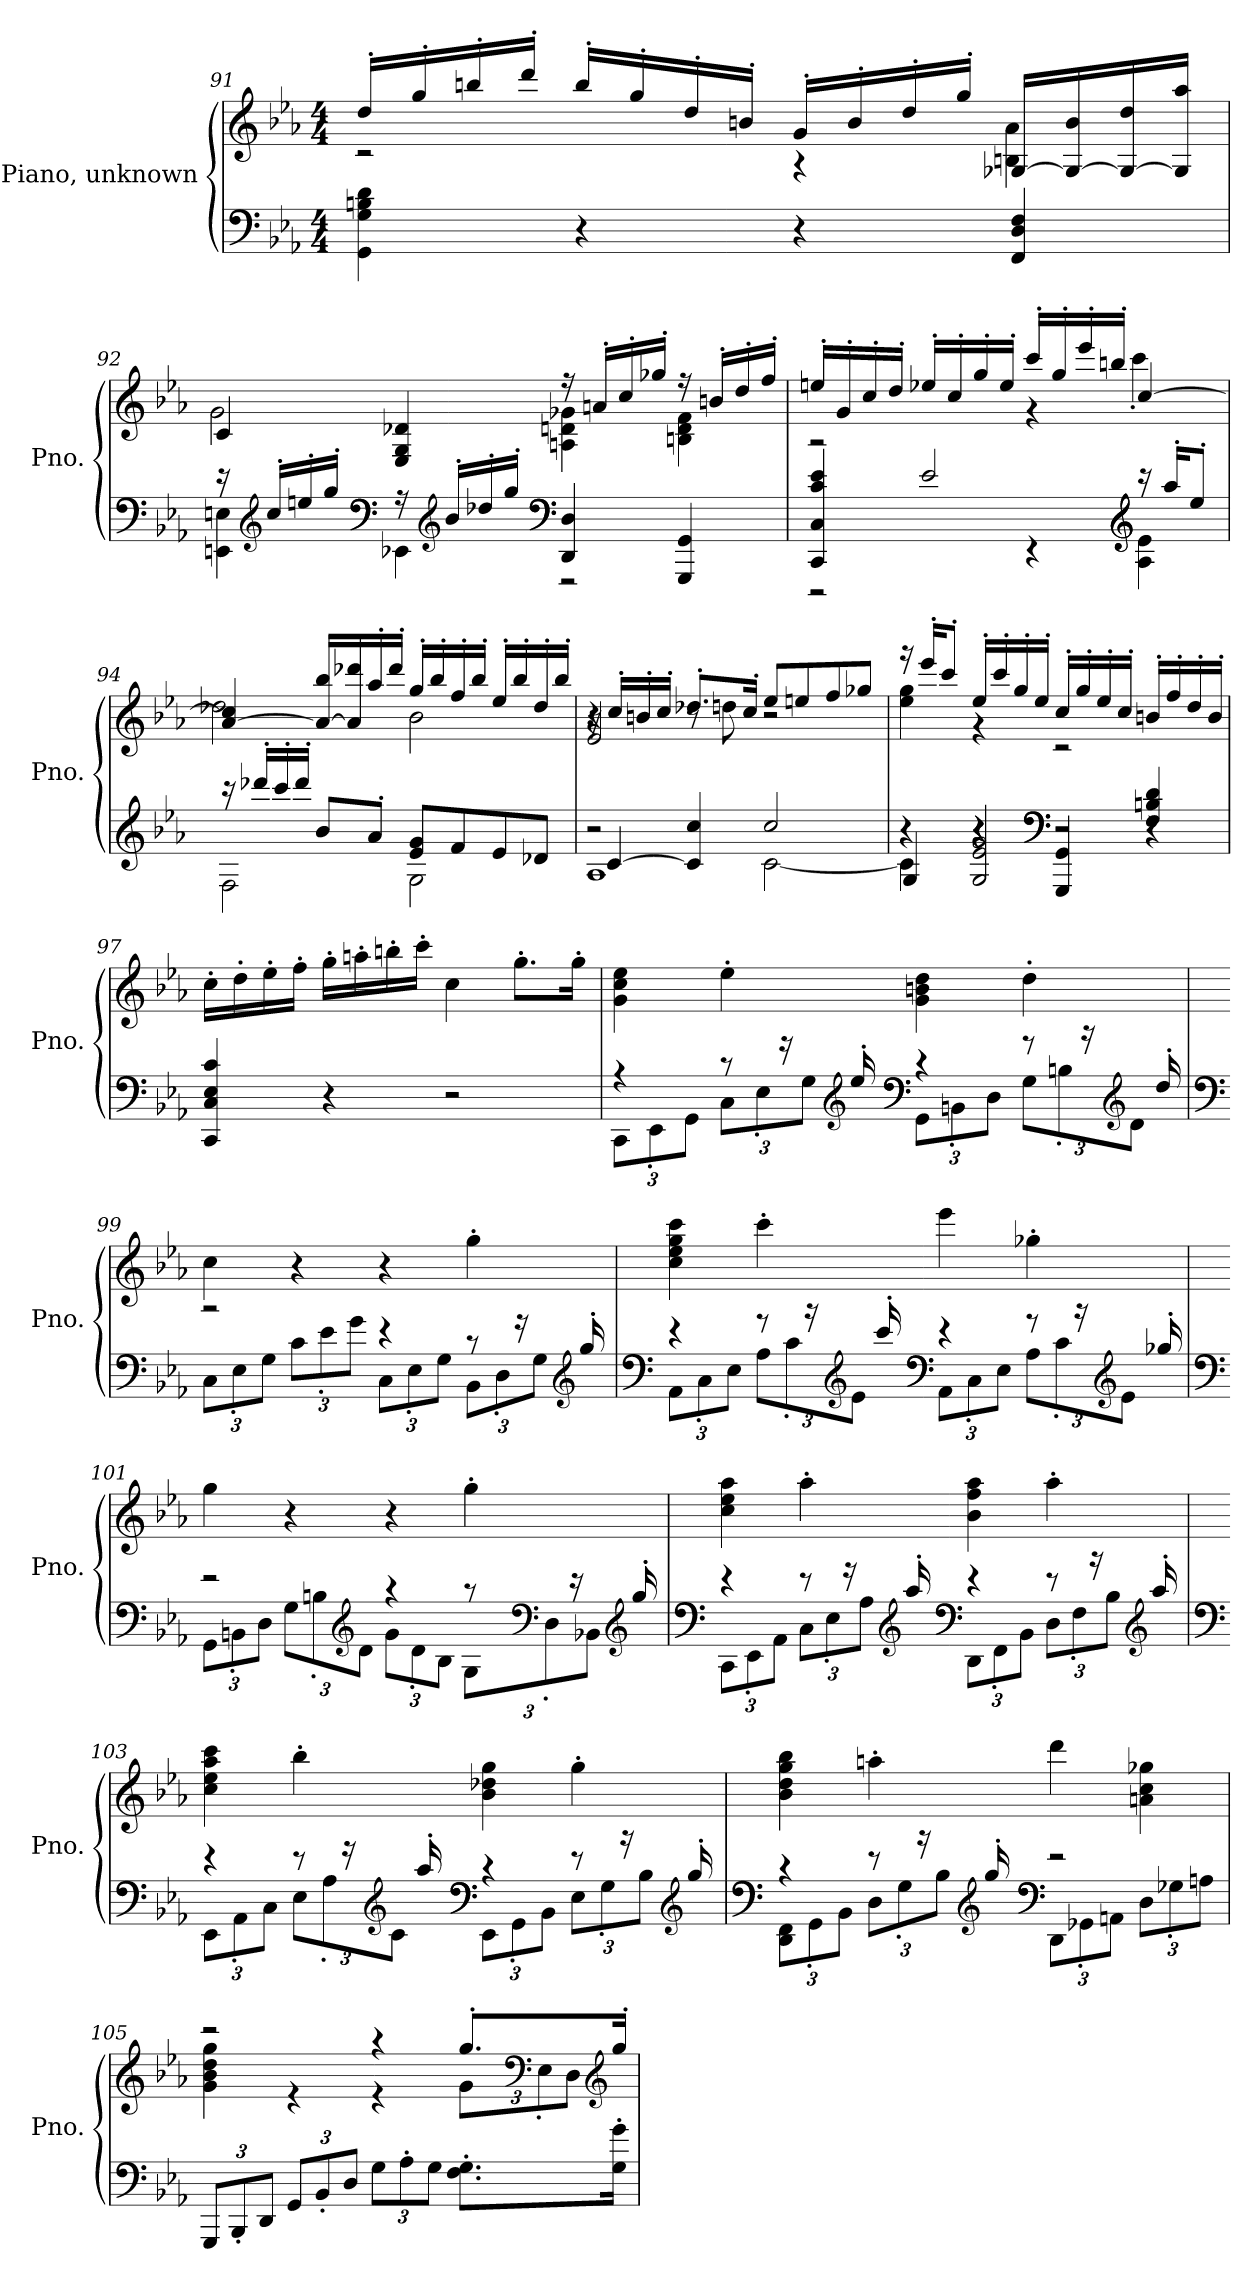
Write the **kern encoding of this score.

**kern	**kern
*part1	*part1
*staff2	*staff1
*I"Piano, unknown	*
*I'Pno.	*
!!LO:PB:g=z
*clefF4	*clefG2
*k[b-e-a-]	*k[b-e-a-]
*M4/4	*M4/4
=91	=91
*	*^
4GG\ 4G\ 4Bn\ 4d\	16dd'/LL	2r
.	16gg'/	.
.	16bbn'/	.
.	16ddd'/JJ	.
4r	16bb'/LL	.
.	16gg'/	.
.	16dd'/	.
.	16bn'/JJ	.
4r	16g'/LL	4r
.	16b'/	.
.	16dd'/	.
.	16gg'/JJ	.
4FF/ 4D/ 4F/	[16G-X/LL	4Bn\ 4a-\
.	16G-/_ 16b/	.
.	16G-/_ 16dd/	.
.	16G-/] 16aa-/JJ	.
!!LO:LB:g=z	!!
=92	=92	=92
*^	*	*
16r	4EEn\ 4En\	4c/	2g\
*clefG2	*	*	*
16cc'/LL	.	.	.
16een'/	.	.	.
16gg'/JJ	.	.	.
*clefF4	*	*	*
16r	4EE-X\	4E-/ 4G/ 4d-X/	.
*clefG2	*	*	*
16b-'/LL	.	.	.
16dd-X'/	.	.	.
16gg'/JJ	.	.	.
*clefF4	*	*	*
4DD/ 4D/	2r	16r	4An\ 4dn\ 4g-X\
.	.	16an'/LL	.
.	.	16cc'/	.
.	.	16gg-X'/JJ	.
4GGG/ 4GG/	.	16r	4Bn\ 4d\ 4f\
.	.	16bn'/LL	.
.	.	16dd'/	.
.	.	16ff'/JJ	.
!!LO:LB:g=z	!!
=93	=93	=93	=93
4CC/ 4C/ 4c/ 4e-/	2r	16een'/LL	2r
.	.	16g'/	.
.	.	16cc'/	.
.	.	16dd'/JJ	.
2e-/	.	16ee-X'/LL	.
.	.	16cc'/	.
.	.	16gg'/	.
.	.	16ee-'/JJ	.
.	4r	16ccc'/LL	4r
.	.	16gg'/	.
.	.	16eee-'/	.
.	.	16bbn'/JJ	.
*clefG2	*	*	*
16r	4A-\ 4e-\	[4cc/	4ccc'\
16aa-'/KL	.	.	.
8ee-'/J	.	.	.
=94	=94	=94	=94
16r	2F\	[4a-/ 4cc/]	2dd-X\
16ddd-X'/LL	.	.	.
16ccc'/	.	.	.
16ddd-'/JJ	.	.	.
8b-/L	.	16a-/_ 16bb-/LL	.
.	.	16a-/] 16ddd-X/	.
8a-'/J	.	16aa-'/	.
.	.	16ddd-'/JJ	.
8e-/ 8g/L	2G\	16gg'/LL	2b-\
.	.	16bb-'/	.
8f/	.	16ff'/	.
.	.	16bb-'/JJ	.
8e-/	.	16ee-'/LL	.
.	.	16bb-'/	.
8d-X/J	.	16dd-'/	.
.	.	16bb-'/JJ	.
!!LO:LB:g=z
=95	=95	=95	=95
*	*^	*	*^
1A-	2r	[4c/	16r	4r	2e-/
.	.	.	16cc'/LL	.	.
.	.	.	16bn'/	.	.
.	.	.	16cc'/JJ	.	.
.	.	4c/] 4cc/	8.dd-X'/L	8r	.
.	.	.	.	8ddn\	.
.	.	.	16cc'/Jk	.	.
.	[2c\	2cc/	8ee-/L	2r	2r
.	.	.	8een/	.	.
.	.	.	8ff/	.	.
.	.	.	8gg-X/J	.	.
*	*	*	*	*v	*v
=96	=96	=96	=96	=96
4r	4c\]	4G/	16r	4ee-\ 4gg\
.	.	.	16eee-'/KL	.
.	.	.	8ccc'/J	.
2G/ 2e-/ 2g/	4r	4r	16ee-'/LL	4r
.	.	.	16ccc'/	.
.	.	.	16gg'/	.
.	.	.	16ee-'/JJ	.
*clefF4	*	*	*	*
.	2r	4GGG/ 4GG/	16cc'/LL	2r
.	.	.	16gg'/	.
.	.	.	16ee-'/	.
.	.	.	16cc'/JJ	.
4r	.	4F/ 4Bn/ 4d/	16bn'/LL	.
.	.	.	16ff'/	.
.	.	.	16dd'/	.
.	.	.	16b'/JJ	.
*v	*v	*v	*	*
*	*v	*v
!!LO:LB:g=z
=97	=97
4CC/ 4C/ 4E-/ 4c/	16cc'\LL
.	16dd'\
.	16ee-'\
.	16ff'\JJ
4r	16gg'\LL
.	16aan'\
.	16bbn'\
.	16ccc'\JJ
2r	4cc\
.	8.gg'\L
.	16gg'\Jk
=98	=98
*^	*
*	*Xbrackettup	*
4r	12CC\L	4g\ 4cc\ 4ee-\
.	12EE-'\	.
.	12GG\J	.
8r	12C\L	4ee-'\
.	12E-'\	.
16r	.	.
.	12G\J	.
*clefG2	*	*
16ee-'/	.	.
*clefF4	*	*
4r	12GG\L	4g\ 4bn\ 4dd\
.	12BBn'\	.
.	12D\J	.
8r	12G\L	4dd'\
.	12Bn'\	.
16r	.	.
*clefG2	*	*
.	12d\J	.
16dd'/	.	.
!!LO:LB:g=z
=99	=99	=99
*clefF4	*	*
2r	12C\L	4cc\
.	12E-'\	.
.	12G\J	.
.	12c\L	4r
.	12e-'\	.
.	12g\J	.
4r	12C\L	4r
.	12E-'\	.
.	12G\J	.
8r	12BB-\L	4gg'\
.	12D'\	.
16r	.	.
.	12G\J	.
*clefG2	*	*
16gg'/	.	.
=100	=100	=100
*clefF4	*	*
4r	12AA-\L	4cc\ 4ee-\ 4gg\ 4ccc\
.	12C'\	.
.	12E-\J	.
8r	12A-\L	4ccc'\
.	12c'\	.
16r	.	.
*clefG2	*	*
.	12e-\J	.
16ccc'/	.	.
*clefF4	*	*
4r	12AA-\L	4eee-\
.	12C'\	.
.	12E-\J	.
8r	12A-\L	4gg-X'\
.	12c'\	.
16r	.	.
*clefG2	*	*
.	12e-\J	.
16gg-X'/	.	.
!!LO:PB:g=z
=101	=101	=101
*clefF4	*	*
2r	12GG\L	4gg\
.	12BBn'\	.
.	12D\J	.
.	12G\L	4r
.	12Bn'\	.
*clefG2	*	*
.	12d\J	.
4r	12g\L	4r
.	12d'\	.
.	12B\J	.
8r	12G\L	4gg'\
*clefF4	*	*
.	12D'\	.
16r	.	.
.	12BB-X\J	.
*clefG2	*	*
16gg'/	.	.
!!LO:LB:g=z
=102	=102	=102
*clefF4	*	*
4r	12CC\L	4cc\ 4ee-\ 4aa-\
.	12EE-'\	.
.	12AA-\J	.
8r	12C\L	4aa-'\
.	12E-'\	.
16r	.	.
.	12A-\J	.
*clefG2	*	*
16aa-'/	.	.
*clefF4	*	*
4r	12DD\L	4b-\ 4ff\ 4aa-\
.	12FF'\	.
.	12BB-\J	.
8r	12D\L	4aa-'\
.	12F'\	.
16r	.	.
.	12B-\J	.
*clefG2	*	*
16aa-'/	.	.
!!LO:LB:g=z
=103	=103	=103
*clefF4	*	*
4r	12EE-\L	4cc\ 4ee-\ 4aa-\ 4ccc\
.	12AA-'\	.
.	12C\J	.
8r	12E-\L	4bb-'\
.	12A-'\	.
16r	.	.
*clefG2	*	*
.	12c\J	.
16aa-'/	.	.
*clefF4	*	*
4r	12EE-\L	4b-\ 4dd-X\ 4gg\
.	12GG'\	.
.	12BB-\J	.
8r	12E-\L	4gg'\
.	12G'\	.
16r	.	.
.	12B-\J	.
*clefG2	*	*
16gg'/	.	.
=104	=104	=104
*clefF4	*	*
4r	12DD\ 12FF\L	4b-\ 4dd\ 4gg\ 4bb-\
.	12GG'\	.
.	12BB-\J	.
8r	12D\L	4aan'\
.	12G'\	.
16r	.	.
.	12B-\J	.
*clefG2	*	*
16gg'/	.	.
*clefF4	*	*
2r	12DD\L	4ddd\
.	12GG-X'\	.
.	12AAn\J	.
.	12D\L	4an\ 4cc\ 4gg-X\
.	12G-X'\	.
.	12An\J	.
*v	*v	*
!!LO:LB:g=z
=105	=105
*	*^
12GGG/L	2r	4g\ 4b-\ 4dd\ 4gg\
12BBB-'/	.	.
12DD/J	.	.
12GG/L	.	4r
12BB-'/	.	.
12D/J	.	.
12G\L	4r	4r
12A-'\	.	.
12G\J	.	.
*	*	*Xbrackettup
8.F\' 8.G\'L	8.gg'/L	12g\L
*	*clefF4	*
.	.	12E-'\
.	.	12D\J
*	*clefG2	*
16G\' 16g\'Jk	16gg'/Jk	.
*	*v	*v
=	=
*-	*-
